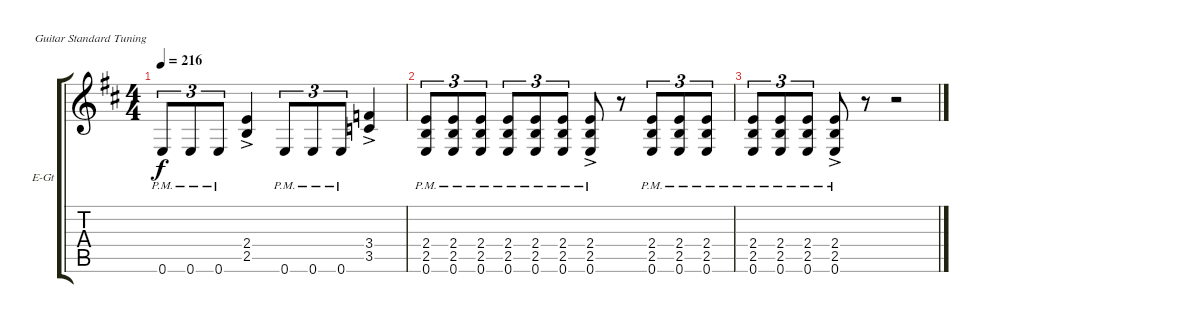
\bracketExtendMode groupsimilarinstruments
\firstSystemTrackNameOrientation horizontal
\otherSystemsTrackNameOrientation horizontal
\track ("Gtr 4" "E-Gt") {instrument distortionguitar}
\staff {score tabs}
\tuning (E4 B3 G3 D3 A2 E2)
\ts (4 4)
\tempo 216
\clef g2
\scale
1.06305
\ks d
0.6{pm}.8{tu (3 2) dy f} 0.6{pm}.8{tu (3 2)} 0.6{pm}.8{tu (3 2)} (2.4{ac} 2.5{ac}).4 0.6{pm}.8{tu (3 2)} 0.6{pm}.8{tu (3 2)} 0.6{pm}.8{tu (3 2)} (3.4{ac} 3.5{ac}).4 |
\scale
0.936948 (2.4{pm} 2.5{pm} 0.6{pm}).8{tu (3 2)} (2.4{pm} 2.5{pm} 0.6{pm}).8{tu (3 2)} (2.4{pm} 2.5{pm} 0.6{pm}).8{tu (3 2)} (2.4{pm} 2.5{pm} 0.6{pm}).8{tu (3 2)} (2.4{pm} 2.5{pm} 0.6{pm}).8{tu (3 2)} (2.4{pm} 2.5{pm} 0.6{pm}).8{tu (3 2)} (2.4{ac pm} 2.5{ac pm} 0.6{ac pm}).8 r.8 (2.4{pm} 2.5{pm} 0.6{pm}).8{tu (3 2)} (2.4{pm} 2.5{pm} 0.6{pm}).8{tu (3 2)} (2.4{pm} 2.5{pm} 0.6{pm}).8{tu (3 2)} |
(2.4{pm} 2.5{pm} 0.6{pm}).8{tu (3 2)} (2.4{pm} 2.5{pm} 0.6{pm}).8{tu (3 2)} (2.4{pm} 2.5{pm} 0.6{pm}).8{tu (3 2)} (2.4{ac pm} 2.5{ac pm} 0.6{ac pm}).8 r.8 r.2
